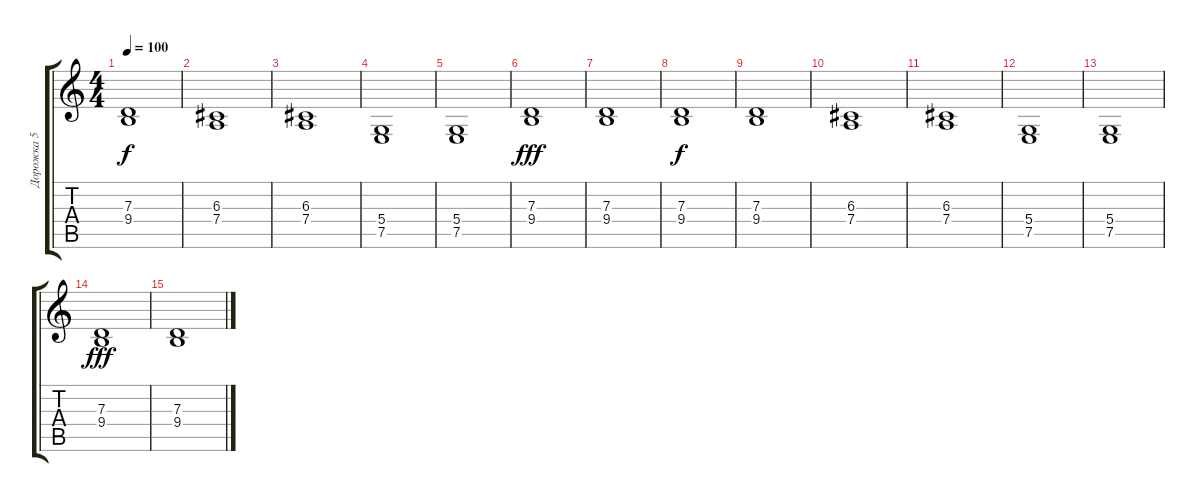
\track ("Дорожка 5" "Дорожка 5") {instrument stringensemble1}
\staff {score tabs}
\tuning (E4 B3 G3 D3 A2 E2) {hide}
\ts (4 4)
\tempo 100
\clef g2
\ks c
(7.3 9.4).1{dy f} |
(6.3 7.4).1 |
(6.3 7.4).1 |
(5.4 7.5).1 |
(5.4 7.5).1 |
(7.3 9.4).1{dy fff} |
(7.3 9.4).1 |
(7.3 9.4).1{dy f} |
(7.3 9.4).1 |
(6.3 7.4).1 |
(6.3 7.4).1 |
(5.4 7.5).1 |
(5.4 7.5).1 |
(7.3 9.4).1{dy fff} |
(7.3 9.4).1
